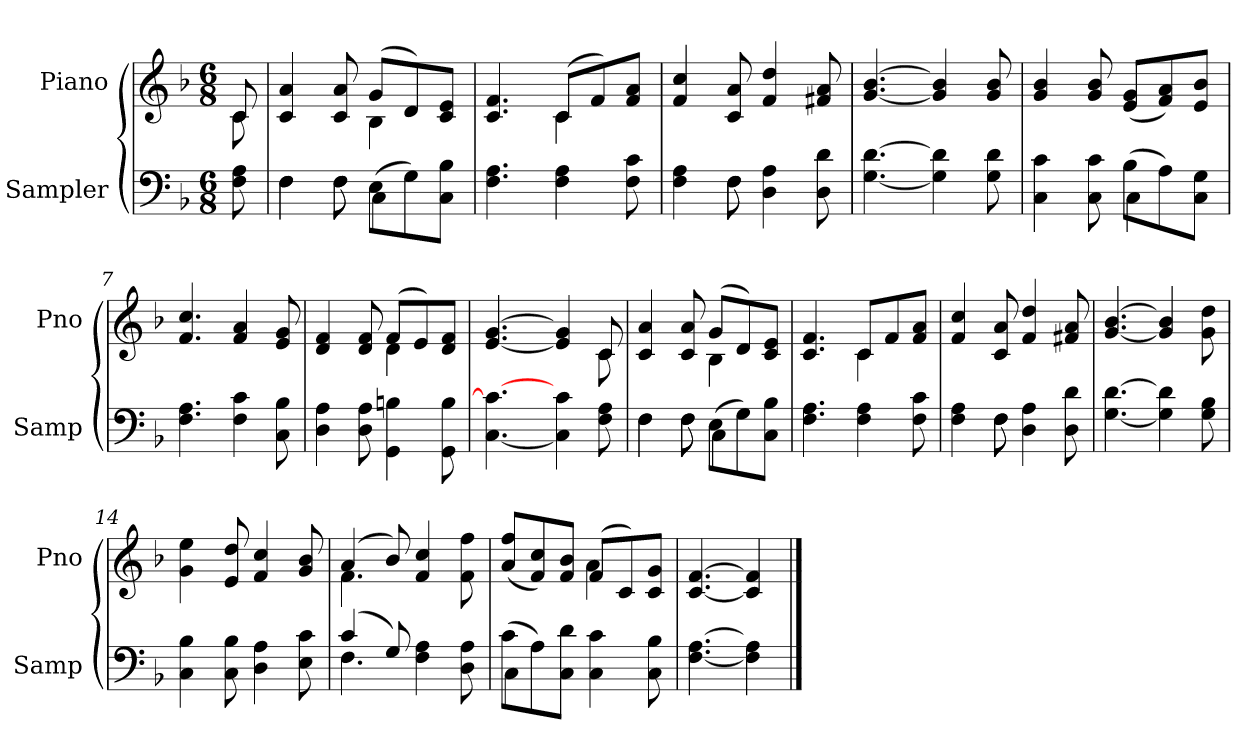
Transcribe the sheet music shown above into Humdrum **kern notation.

**kern	**kern
*part2	*part1
*staff2	*staff1
*I"Sampler	*I"Piano
*I'Samp	*I'Pno
*clefF4	*clefG2
*k[b-]	*k[b-]
*F:	*F:
*M6/8	*M6/8
=1	=1
*	*^
8F 8A	8c/	8c
=2	=2	=2
*^	*	*
4F\	4F	4c 4a	4.ryy
8F\	8F	8c 8a	.
(8E\L	4C	(8g/L	4B-
8G\)	.	8d/)	.
8C\ 8B-\J	8ryy	8c/ 8e/J	8ryy
*v	*v	*	*
=3	=3	=3
4.F 4.A	4.c 4.f	4.ryy
4F 4A	(8c/L	4c
.	8f/)	.
8F 8c	8f/ 8a/J	8ryy
*	*v	*v
=4	=4
*^	*
4F 4A	4ryy	4f 4cc
8F\	8F	8c 8a
4D 4A	4.ryy	4f 4dd
8D 8d	.	8f#X 8a
*v	*v	*
=5	=5
[4.G [4.d	[4.g [4.b-
4G] 4d]	4g] 4b-]
8G 8d	8g 8b-
=6	=6
*^	*
4C 4c	4.ryy	4g 4b-
8C 8c	.	8g 8b-
(8B-\L	4C	(8e/ 8g/L
8A\)	.	8f/ 8a/)
8C\ 8G\J	8ryy	8e/ 8b-/J
*v	*v	*
=7	=7
4.F 4.A	4.f 4.cc
4F 4c	4f 4a
8C 8B-	8e 8g
=8	=8
*	*^
4D 4A	4d 4f	4.ryy
8D 8A	8d 8f	.
4GG 4Bn	(8f/L	4d
.	8e/)	.
8GG 8B	8d/ 8f/J	8ryy
=9	=9	=9
[4.C 4.c_	[4.e [4.g	8ryy
*	*v	*v
4C] 4c	4e] 4g]
*	*^
8F 8A	8c/	8c
=10	=10	=10
*^	*	*
4F\	4F	4c 4a	4.ryy
8F\	8F	8c 8a	.
(8E\L	4C	(8g/L	4B-
8G\)	.	8d/)	.
8C\ 8B-\J	8ryy	8c/ 8e/J	8ryy
*v	*v	*	*
=11	=11	=11
4.F 4.A	4.c 4.f	4.ryy
4F 4A	8c/L	4c
.	8f/	.
8F 8c	8f/ 8a/J	8ryy
*	*v	*v
=12	=12
*^	*
4F 4A	4ryy	4f 4cc
8F\	8F	8c 8a
4D 4A	4.ryy	4f 4dd
8D 8d	.	8f#X 8a
*v	*v	*
=13	=13
[4.G [4.d	[4.g [4.b-
4G] 4d]	4g] 4b-]
8G 8B-	8g 8dd
=14	=14
4C 4B-	4g 4ee
8C 8B-	8e 8dd
4D 4A	4f 4cc
8E 8c	8g 8b-
=15	=15
*^	*^
(4c/	4.F	(4a/	4.f
8G/)	.	8b-/)	.
4F 4A	4.ryy	4f 4cc	4.ryy
8D 8A	.	8f 8ff	.
=16	=16	=16	=16
(8c\L	4C	(8a/ 8ff/L	4.ryy
8A\)	.	8f/ 8cc/)	.
8C\ 8d\J	2ryy	8f/ 8b-/J	.
4C 4c	.	(8f/L	4a
.	.	8c/)	.
8C 8B-	.	8c/ 8g/J	8ryy
*v	*v	*	*
*	*v	*v
=17	=17
[4.F [4.A	[4.c [4.f
4F] 4A]	4c] 4f]
==	==
*-	*-
